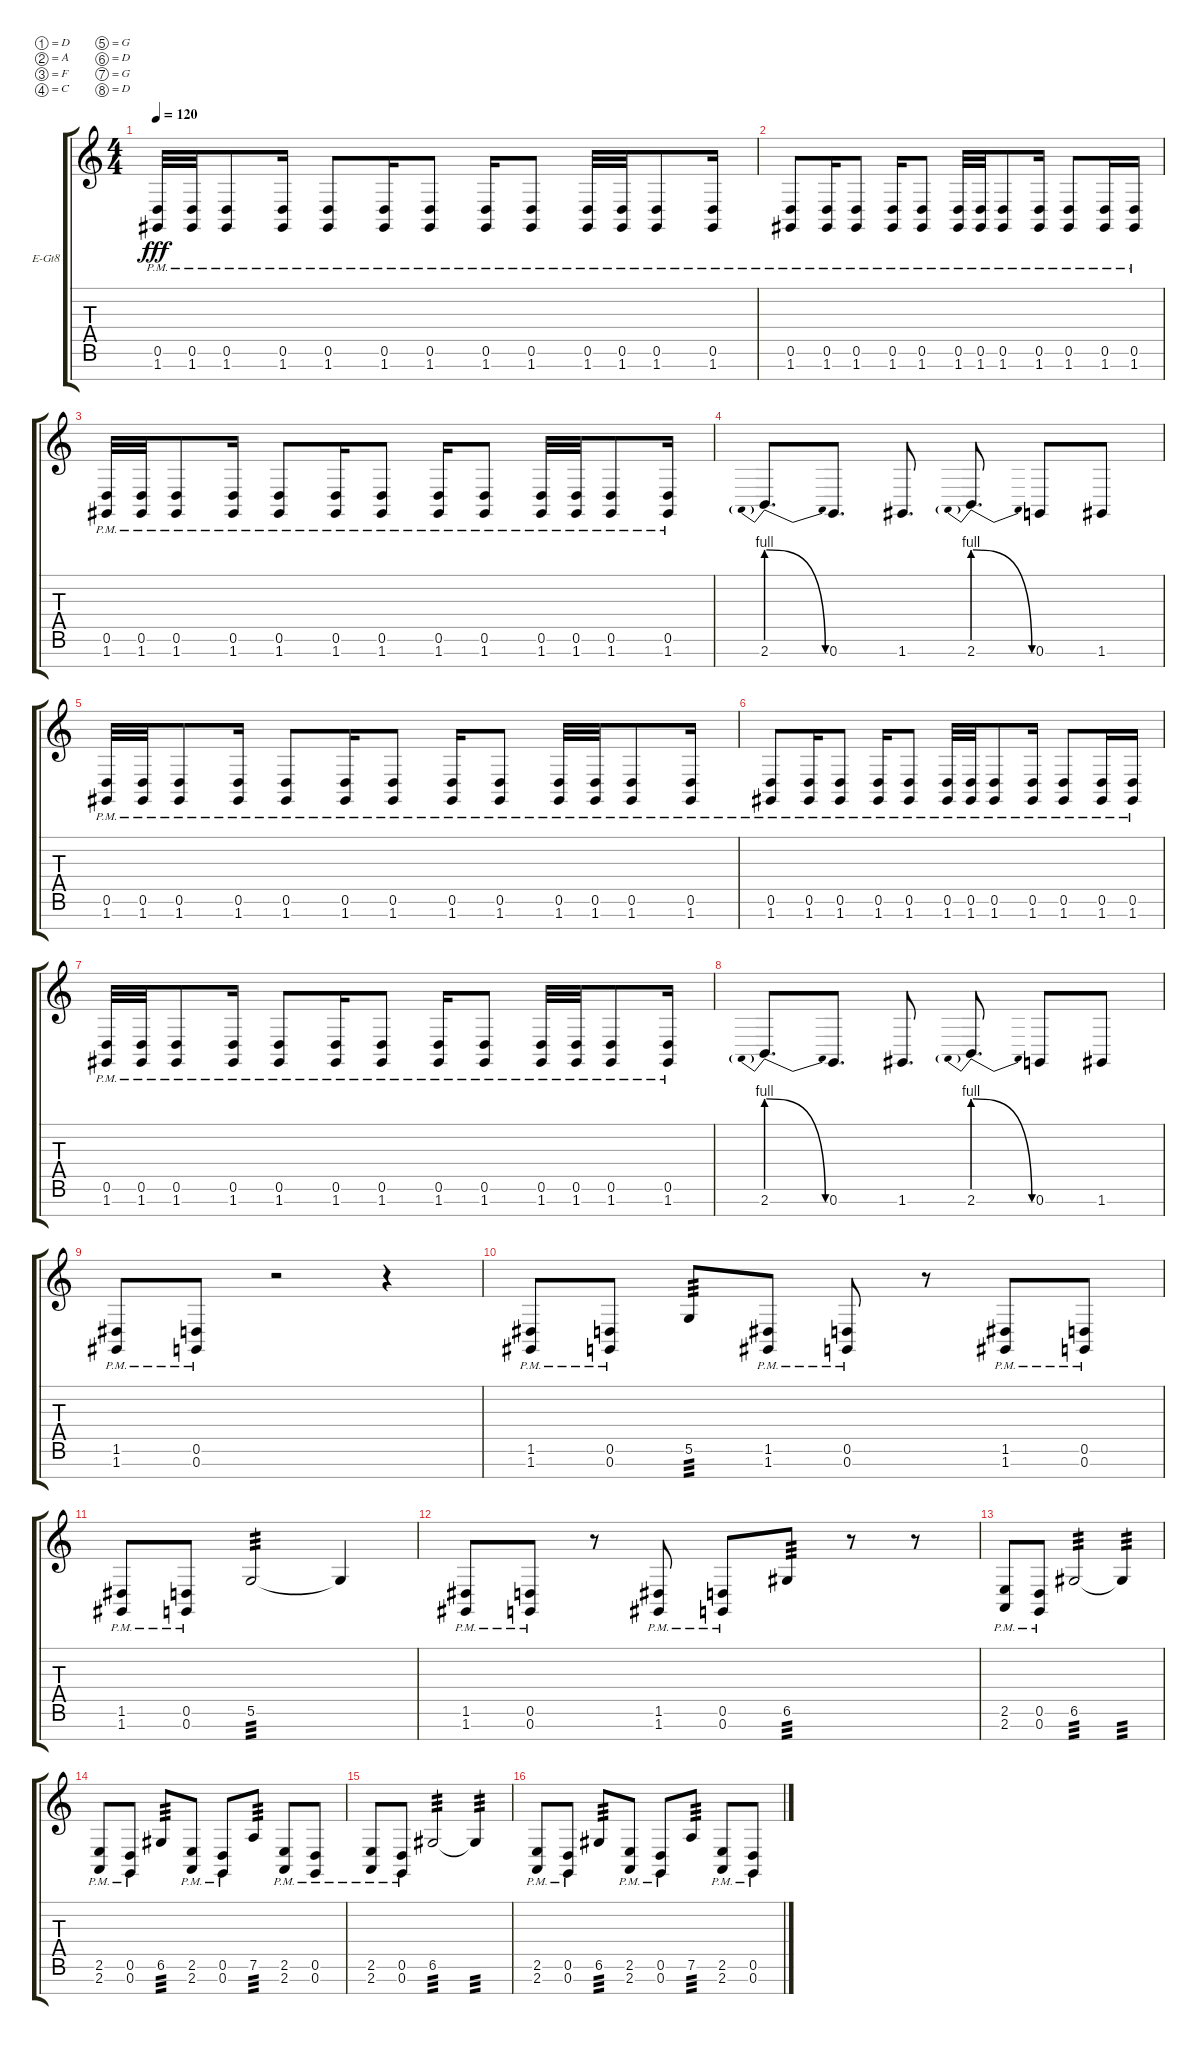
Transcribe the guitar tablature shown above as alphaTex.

\bracketExtendMode groupsimilarinstruments
\firstSystemTrackNameOrientation horizontal
\otherSystemsTrackNameOrientation horizontal
\track ("Sam" "E-Gt8") {instrument overdrivenguitar}
\staff {score tabs}
\tuning (D4 A3 F3 C3 G2 D2 G1 D1)
\ts (4 4)
\tempo 120
\clef g2
\ks c
(1.7{pm} 0.6{pm}).32{dy fff instrument overdrivenguitar} (1.7{pm} 0.6{pm}).32 (1.7{pm} 0.6{pm}).8 (1.7{pm} 0.6{pm}).16 (1.7{pm} 0.6{pm}).8 (1.7{pm} 0.6{pm}).16 (1.7{pm} 0.6{pm}).8 (1.7{pm} 0.6{pm}).16 (1.7{pm} 0.6{pm}).8 (1.7{pm} 0.6{pm}).32 (1.7{pm} 0.6{pm}).32 (1.7{pm} 0.6{pm}).8 (1.7{pm} 0.6{pm}).16 |
(1.7{pm} 0.6{pm}).8 (1.7{pm} 0.6{pm}).16 (1.7{pm} 0.6{pm}).8 (1.7{pm} 0.6{pm}).16 (1.7{pm} 0.6{pm}).8 (1.7{pm} 0.6{pm}).32 (1.7{pm} 0.6{pm}).32 (1.7{pm} 0.6{pm}).8 (1.7{pm} 0.6{pm}).16 (1.7{pm} 0.6{pm}).8 (1.7{pm} 0.6{pm}).16 (1.7{pm} 0.6{pm}).16 |
(1.7{pm} 0.6{pm}).32 (1.7{pm} 0.6{pm}).32 (1.7{pm} 0.6{pm}).8 (1.7{pm} 0.6{pm}).16 (1.7{pm} 0.6{pm}).8 (1.7{pm} 0.6{pm}).16 (1.7{pm} 0.6{pm}).8 (1.7{pm} 0.6{pm}).16 (1.7{pm} 0.6{pm}).8 (1.7{pm} 0.6{pm}).32 (1.7{pm} 0.6{pm}).32 (1.7{pm} 0.6{pm}).8 (1.7{pm} 0.6{pm}).16 |
2.7{be (prebendrelease 0 4 59.4 0)}.8{d} 0.7.8{d} 1.7.8{d} 2.7{be (prebendrelease 0 4 59.4 0)}.8{d} 0.7.8 1.7.8 |
(1.7{pm} 0.6{pm}).32 (1.7{pm} 0.6{pm}).32 (1.7{pm} 0.6{pm}).8 (1.7{pm} 0.6{pm}).16 (1.7{pm} 0.6{pm}).8 (1.7{pm} 0.6{pm}).16 (1.7{pm} 0.6{pm}).8 (1.7{pm} 0.6{pm}).16 (1.7{pm} 0.6{pm}).8 (1.7{pm} 0.6{pm}).32 (1.7{pm} 0.6{pm}).32 (1.7{pm} 0.6{pm}).8 (1.7{pm} 0.6{pm}).16 |
(1.7{pm} 0.6{pm}).8 (1.7{pm} 0.6{pm}).16 (1.7{pm} 0.6{pm}).8 (1.7{pm} 0.6{pm}).16 (1.7{pm} 0.6{pm}).8 (1.7{pm} 0.6{pm}).32 (1.7{pm} 0.6{pm}).32 (1.7{pm} 0.6{pm}).8 (1.7{pm} 0.6{pm}).16 (1.7{pm} 0.6{pm}).8 (1.7{pm} 0.6{pm}).16 (1.7{pm} 0.6{pm}).16 |
(1.7{pm} 0.6{pm}).32 (1.7{pm} 0.6{pm}).32 (1.7{pm} 0.6{pm}).8 (1.7{pm} 0.6{pm}).16 (1.7{pm} 0.6{pm}).8 (1.7{pm} 0.6{pm}).16 (1.7{pm} 0.6{pm}).8 (1.7{pm} 0.6{pm}).16 (1.7{pm} 0.6{pm}).8 (1.7{pm} 0.6{pm}).32 (1.7{pm} 0.6{pm}).32 (1.7{pm} 0.6{pm}).8 (1.7{pm} 0.6{pm}).16 |
2.7{be (prebendrelease 0 4 59.4 0)}.8{d} 0.7.8{d} 1.7.8{d} 2.7{be (prebendrelease 0 4 59.4 0)}.8{d} 0.7.8 1.7.8 |
(1.7{pm} 1.6{pm}).8 (0.7{pm} 0.6{pm}).8 r.2 r.4 |
(1.7{pm} 1.6{pm}).8 (0.6{pm} 0.7{pm}).8 5.6.8{tp 3} (1.7{pm} 1.6{pm}).8 (0.6{pm} 0.7{pm}).8 r.8 (1.7{pm} 1.6{pm}).8 (0.6{pm} 0.7{pm}).8 |
(1.7{pm} 1.6{pm}).8 (0.7{pm} 0.6{pm}).8 5.6.2{tp 3} 5.6{t}.4 |
(1.7{pm} 1.6{pm}).8 (0.6{pm} 0.7{pm}).8 r.8 (1.7{pm} 1.6{pm}).8 (0.6{pm} 0.7{pm}).8 6.6.8{tp 3} r.8 r.8 |
(2.7{pm} 2.6{pm}).8 (0.7{pm} 0.6{pm}).8 6.6.2{tp 3} 6.6{t}.4{tp 3} |
(2.7{pm} 2.6{pm}).8 (0.6{pm} 0.7{pm}).8 6.6.8{tp 3} (2.7{pm} 2.6{pm}).8 (0.6{pm} 0.7{pm}).8 7.6.8{tp 3} (2.7{pm} 2.6{pm}).8 (0.6{pm} 0.7{pm}).8 |
(2.7{pm} 2.6{pm}).8 (0.7{pm} 0.6{pm}).8 6.6.2{tp 3} 6.6{t}.4{tp 3} |
(2.7{pm} 2.6{pm}).8 (0.6{pm} 0.7{pm}).8 6.6.8{tp 3} (2.7{pm} 2.6{pm}).8 (0.6{pm} 0.7{pm}).8 7.6.8{tp 3} (2.7{pm} 2.6{pm}).8 (0.6{pm} 0.7{pm}).8
